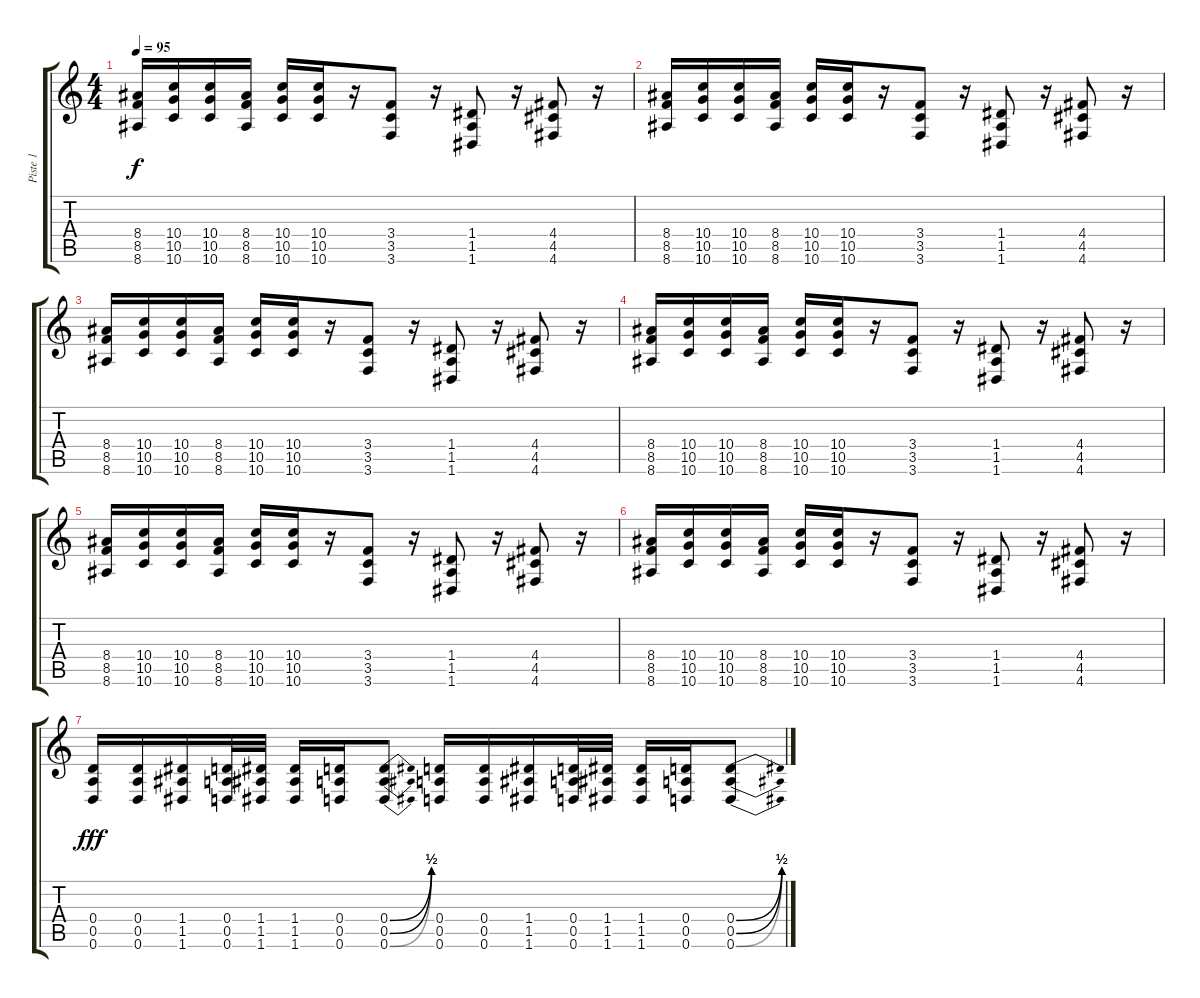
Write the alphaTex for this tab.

\track ("Piste 1" "Piste 1") {instrument distortionguitar}
\staff {score tabs}
\tuning (E4 B3 G3 D3 A2 D2) {hide}
\ts (4 4)
\tempo 95
\clef g2
\ks c
(8.4 8.5 8.6).16{dy f} (10.4 10.5 10.6).16 (10.4 10.5 10.6).16 (8.4 8.5 8.6).16 (10.4 10.5 10.6).16 (10.4 10.5 10.6).16 r.16 (3.4 3.5 3.6).8 r.16 (1.4 1.5 1.6).8 r.16 (4.4 4.5 4.6).8 r.16 |
(8.4 8.5 8.6).16 (10.4 10.5 10.6).16 (10.4 10.5 10.6).16 (8.4 8.5 8.6).16 (10.4 10.5 10.6).16 (10.4 10.5 10.6).16 r.16 (3.4 3.5 3.6).8 r.16 (1.4 1.5 1.6).8 r.16 (4.4 4.5 4.6).8 r.16 |
(8.4 8.5 8.6).16 (10.4 10.5 10.6).16 (10.4 10.5 10.6).16 (8.4 8.5 8.6).16 (10.4 10.5 10.6).16 (10.4 10.5 10.6).16 r.16 (3.4 3.5 3.6).8 r.16 (1.4 1.5 1.6).8 r.16 (4.4 4.5 4.6).8 r.16 |
(8.4 8.5 8.6).16 (10.4 10.5 10.6).16 (10.4 10.5 10.6).16 (8.4 8.5 8.6).16 (10.4 10.5 10.6).16 (10.4 10.5 10.6).16 r.16 (3.4 3.5 3.6).8 r.16 (1.4 1.5 1.6).8 r.16 (4.4 4.5 4.6).8 r.16 |
(8.4 8.5 8.6).16 (10.4 10.5 10.6).16 (10.4 10.5 10.6).16 (8.4 8.5 8.6).16 (10.4 10.5 10.6).16 (10.4 10.5 10.6).16 r.16 (3.4 3.5 3.6).8 r.16 (1.4 1.5 1.6).8 r.16 (4.4 4.5 4.6).8 r.16 |
(8.4 8.5 8.6).16 (10.4 10.5 10.6).16 (10.4 10.5 10.6).16 (8.4 8.5 8.6).16 (10.4 10.5 10.6).16 (10.4 10.5 10.6).16 r.16 (3.4 3.5 3.6).8 r.16 (1.4 1.5 1.6).8 r.16 (4.4 4.5 4.6).8 r.16 |
(0.4 0.5 0.6).16{dy fff} (0.4 0.5 0.6).16 (1.4 1.5 1.6).16 (0.4 0.5 0.6).32 (1.4 1.5 1.6).32 (1.4 1.5 1.6).16 (0.4 0.5 0.6).16 (0.4{be (bend 0 0 60 2)} 0.5{be (bend 0 0 60 2)} 0.6{be (bend 0 0 60 2)}).8 (0.4 0.5 0.6).16 (0.4 0.5 0.6).16 (1.4 1.5 1.6).16 (0.4 0.5 0.6).32 (1.4 1.5 1.6).32 (1.4 1.5 1.6).16 (0.4 0.5 0.6).16 (0.4{be (bend 0 0 60 2)} 0.5{be (bend 0 0 60 2)} 0.6{be (bend 0 0 60 2)}).8
